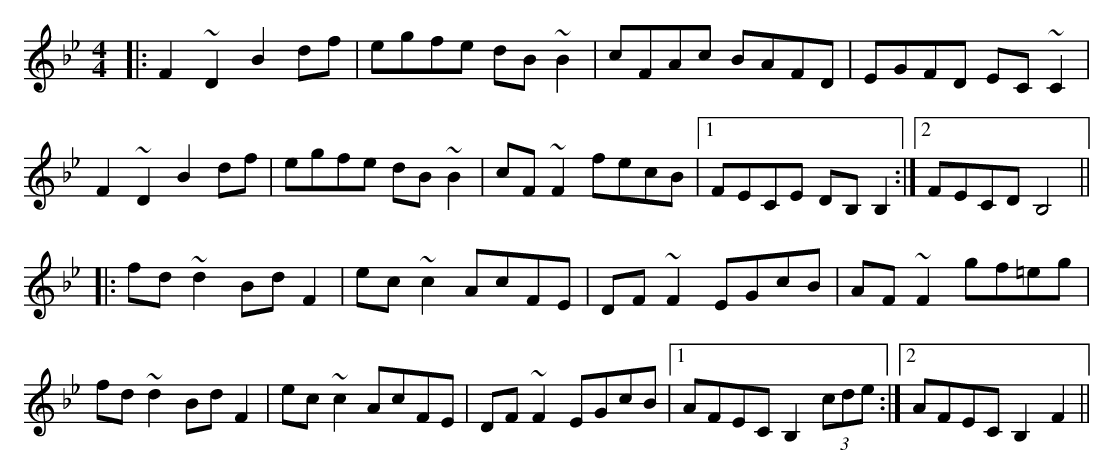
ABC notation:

X:1
M:4/4
K:Gmin
|:F2~D2 B2df|egfe dB~B2|cFAc BAFD|EGFD EC~C2|
F2~D2 B2df|egfe dB~B2|cF~F2 fecB|1 FECE DB,B,2:|2 FECD B,4||
|:fd~d2 BdF2|ec~c2 AcFE|DF~F2 EGcB|AF~F2 gf=eg|
fd~d2 BdF2|ec~c2 AcFE|DF~F2 EGcB|1 AFEC B,2 (3cde:|2 AFEC B,2F2||
